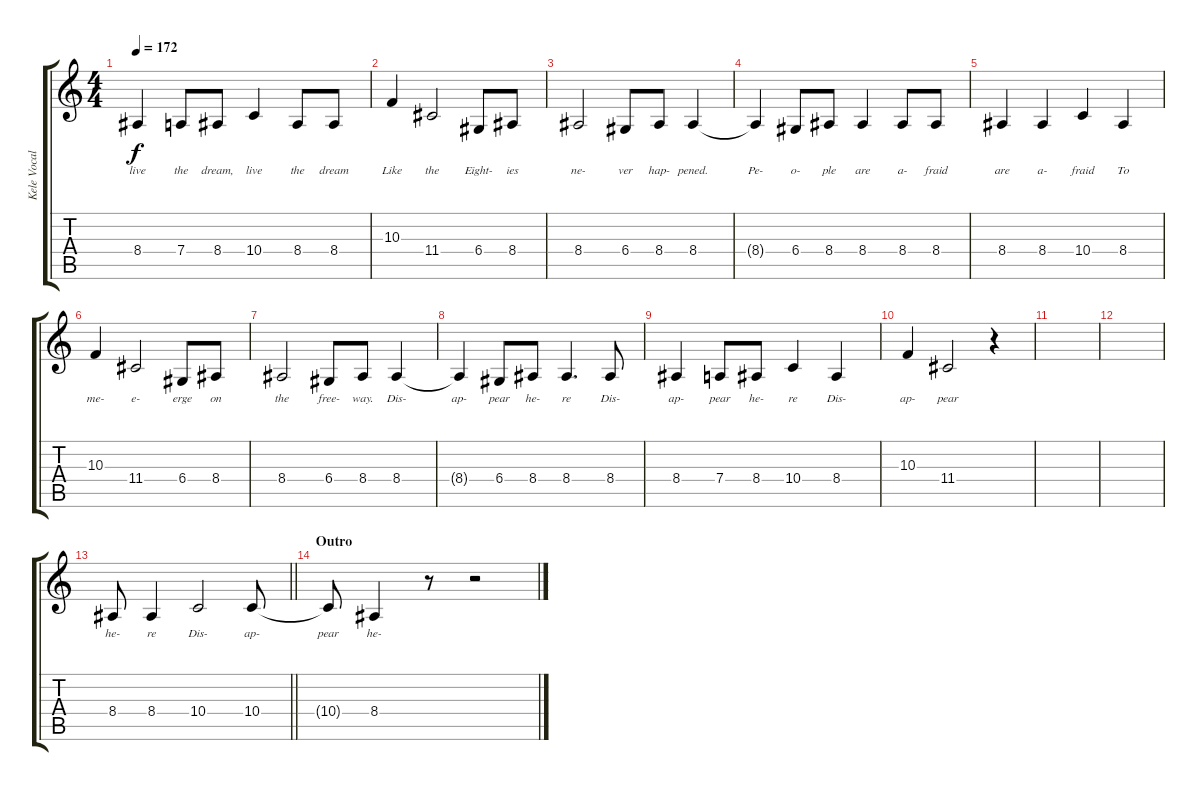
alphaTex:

\track ("Kele Vocals" "Kele Vocal") {instrument tenorsax}
\staff {score tabs}
\tuning (E4 B3 G3 D3 A2 E2) {hide}
\ts (4 4)
\tempo 172
\clef g2
\ks c
8.4.4{lyrics (0 "live") lyrics (1 "") lyrics (2 "") lyrics (3 "") lyrics (4 "") dy f} 7.4.8{lyrics (0 "the") lyrics (1 "") lyrics (2 "") lyrics (3 "") lyrics (4 "")} 8.4.8{lyrics (0 "dream,") lyrics (1 "") lyrics (2 "") lyrics (3 "") lyrics (4 "")} 10.4.4{lyrics (0 "live") lyrics (1 "") lyrics (2 "") lyrics (3 "") lyrics (4 "")} 8.4.8{lyrics (0 "the") lyrics (1 "") lyrics (2 "") lyrics (3 "") lyrics (4 "")} 8.4.8{lyrics (0 "dream") lyrics (1 "") lyrics (2 "") lyrics (3 "") lyrics (4 "")} |
10.3.4{lyrics (0 "Like") lyrics (1 "") lyrics (2 "") lyrics (3 "") lyrics (4 "")} 11.4.2{lyrics (0 "the") lyrics (1 "") lyrics (2 "") lyrics (3 "") lyrics (4 "")} 6.4.8{lyrics (0 "Eight-") lyrics (1 "") lyrics (2 "") lyrics (3 "") lyrics (4 "")} 8.4.8{lyrics (0 "ies") lyrics (1 "") lyrics (2 "") lyrics (3 "") lyrics (4 "")} |
8.4.2{lyrics (0 "ne-") lyrics (1 "") lyrics (2 "") lyrics (3 "") lyrics (4 "")} 6.4.8{lyrics (0 "ver") lyrics (1 "") lyrics (2 "") lyrics (3 "") lyrics (4 "")} 8.4.8{lyrics (0 "hap-") lyrics (1 "") lyrics (2 "") lyrics (3 "") lyrics (4 "")} 8.4.4{lyrics (0 "pened.") lyrics (1 "") lyrics (2 "") lyrics (3 "") lyrics (4 "")} |
8.4{t}.4{lyrics (0 "Pe-") lyrics (1 "") lyrics (2 "") lyrics (3 "") lyrics (4 "")} 6.4.8{lyrics (0 "o-") lyrics (1 "") lyrics (2 "") lyrics (3 "") lyrics (4 "")} 8.4.8{lyrics (0 "ple") lyrics (1 "") lyrics (2 "") lyrics (3 "") lyrics (4 "")} 8.4.4{lyrics (0 "are") lyrics (1 "") lyrics (2 "") lyrics (3 "") lyrics (4 "")} 8.4.8{lyrics (0 "a-") lyrics (1 "") lyrics (2 "") lyrics (3 "") lyrics (4 "")} 8.4.8{lyrics (0 "fraid") lyrics (1 "") lyrics (2 "") lyrics (3 "") lyrics (4 "")} |
8.4.4{lyrics (0 "are") lyrics (1 "") lyrics (2 "") lyrics (3 "") lyrics (4 "")} 8.4.4{lyrics (0 "a-") lyrics (1 "") lyrics (2 "") lyrics (3 "") lyrics (4 "")} 10.4.4{lyrics (0 "fraid") lyrics (1 "") lyrics (2 "") lyrics (3 "") lyrics (4 "")} 8.4.4{lyrics (0 "To") lyrics (1 "") lyrics (2 "") lyrics (3 "") lyrics (4 "")} |
10.3.4{lyrics (0 "me-") lyrics (1 "") lyrics (2 "") lyrics (3 "") lyrics (4 "")} 11.4.2{lyrics (0 "e-") lyrics (1 "") lyrics (2 "") lyrics (3 "") lyrics (4 "")} 6.4.8{lyrics (0 "erge") lyrics (1 "") lyrics (2 "") lyrics (3 "") lyrics (4 "")} 8.4.8{lyrics (0 "on") lyrics (1 "") lyrics (2 "") lyrics (3 "") lyrics (4 "")} |
8.4.2{lyrics (0 "the") lyrics (1 "") lyrics (2 "") lyrics (3 "") lyrics (4 "")} 6.4.8{lyrics (0 "free-") lyrics (1 "") lyrics (2 "") lyrics (3 "") lyrics (4 "")} 8.4.8{lyrics (0 "way.") lyrics (1 "") lyrics (2 "") lyrics (3 "") lyrics (4 "")} 8.4.4{lyrics (0 "Dis-") lyrics (1 "") lyrics (2 "") lyrics (3 "") lyrics (4 "")} |
8.4{t}.4{lyrics (0 "ap-") lyrics (1 "") lyrics (2 "") lyrics (3 "") lyrics (4 "")} 6.4.8{lyrics (0 "pear") lyrics (1 "") lyrics (2 "") lyrics (3 "") lyrics (4 "")} 8.4.8{lyrics (0 "he-") lyrics (1 "") lyrics (2 "") lyrics (3 "") lyrics (4 "")} 8.4.4{d lyrics (0 "re") lyrics (1 "") lyrics (2 "") lyrics (3 "") lyrics (4 "")} 8.4.8{lyrics (0 "Dis-") lyrics (1 "") lyrics (2 "") lyrics (3 "") lyrics (4 "")} |
8.4.4{lyrics (0 "ap-") lyrics (1 "") lyrics (2 "") lyrics (3 "") lyrics (4 "")} 7.4.8{lyrics (0 "pear") lyrics (1 "") lyrics (2 "") lyrics (3 "") lyrics (4 "")} 8.4.8{lyrics (0 "he-") lyrics (1 "") lyrics (2 "") lyrics (3 "") lyrics (4 "")} 10.4.4{lyrics (0 "re") lyrics (1 "") lyrics (2 "") lyrics (3 "") lyrics (4 "")} 8.4.4{lyrics (0 "Dis-") lyrics (1 "") lyrics (2 "") lyrics (3 "") lyrics (4 "")} |
10.3.4{lyrics (0 "ap-") lyrics (1 "") lyrics (2 "") lyrics (3 "") lyrics (4 "")} 11.4.2{lyrics (0 "pear") lyrics (1 "") lyrics (2 "") lyrics (3 "") lyrics (4 "")} r.4 |
|
|
\barLineRight lightlight
8.4.8{lyrics (0 "he-") lyrics (1 "") lyrics (2 "") lyrics (3 "") lyrics (4 "")} 8.4.4{lyrics (0 "re") lyrics (1 "") lyrics (2 "") lyrics (3 "") lyrics (4 "")} 10.4.2{lyrics (0 "Dis-") lyrics (1 "") lyrics (2 "") lyrics (3 "") lyrics (4 "")} 10.4.8{lyrics (0 "ap-") lyrics (1 "") lyrics (2 "") lyrics (3 "") lyrics (4 "")} |
\section ("" "Outro")
10.4{t}.8{lyrics (0 "pear") lyrics (1 "") lyrics (2 "") lyrics (3 "") lyrics (4 "")} 8.4.4{lyrics (0 "he-") lyrics (1 "") lyrics (2 "") lyrics (3 "") lyrics (4 "")} r.8 r.2
